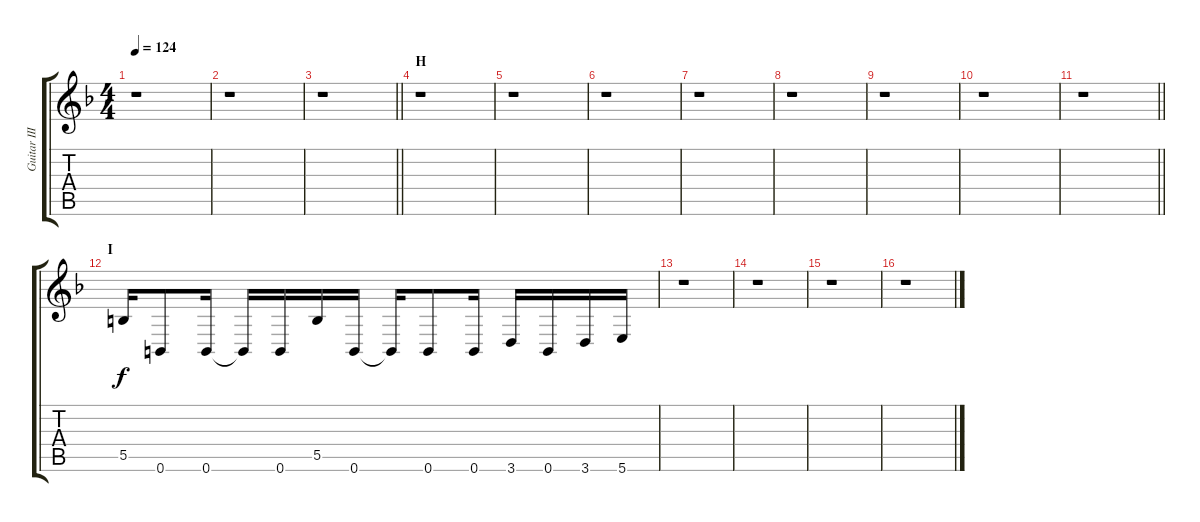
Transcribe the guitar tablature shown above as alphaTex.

\track ("Guitar III" "Guitar III") {instrument distortionguitar}
\staff {score tabs}
\tuning (Db4 Ab3 E3 B2 Gb2 B1) {hide}
\ts (4 4)
\tempo 124
\clef g2
\ks f
r.1{dy f} |
r.1 |
\barLineRight lightlight
r.1 |
\section ("" "H")
r.1 |
r.1 |
r.1 |
r.1 |
r.1 |
r.1 |
r.1 |
\barLineRight lightlight
r.1 |
\section ("" "I")
5.5.16{volume 13} 0.6.8 0.6.16 0.6{t}.16 0.6.16 5.5.16 0.6.16 0.6{t}.16 0.6.8 0.6.16 3.6.16 0.6.16 3.6.16 5.6.16 |
r.1 |
r.1 |
r.1 |
r.1
